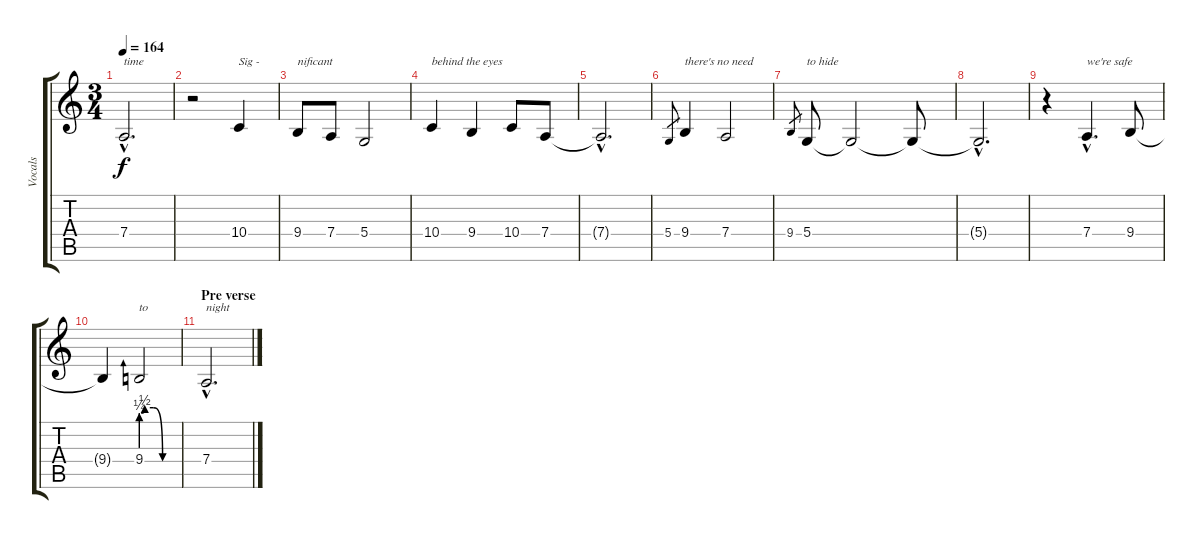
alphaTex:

\track ("Vocals" "Vocals") {instrument lead1square}
\staff {score tabs}
\tuning (E4 B3 G3 D3 A2 E2) {hide}
\ts (3 4)
\tempo 164
\clef g2
\ks c
7.4{hac}.2{d txt "time" dy f} |
r.2 10.4.4{txt "Sig - "} |
9.4.8{txt "nificant"} 7.4.8 5.4.2 |
10.4.4{txt "behind the eyes"} 9.4.4 10.4.8 7.4.8 |
7.4{hac t}.2{d} |
5.4.8{gr} 9.4.4{txt "there's no need"} 7.4.2 |
9.4.8{gr} 5.4.8{txt "to hide"} 5.4{t}.2 5.4{t}.8 |
5.4{hac t}.2{d} |
r.4 7.4{hac}.4{d txt "we're safe"} 9.4.8 |
9.4{t}.4 9.4{be (custom 0 1 6 2 20 2 35 0 40 0 60 0)}.2{txt "to"} |
\section ("" "Pre verse")
7.4{hac}.2{d txt "night"}
